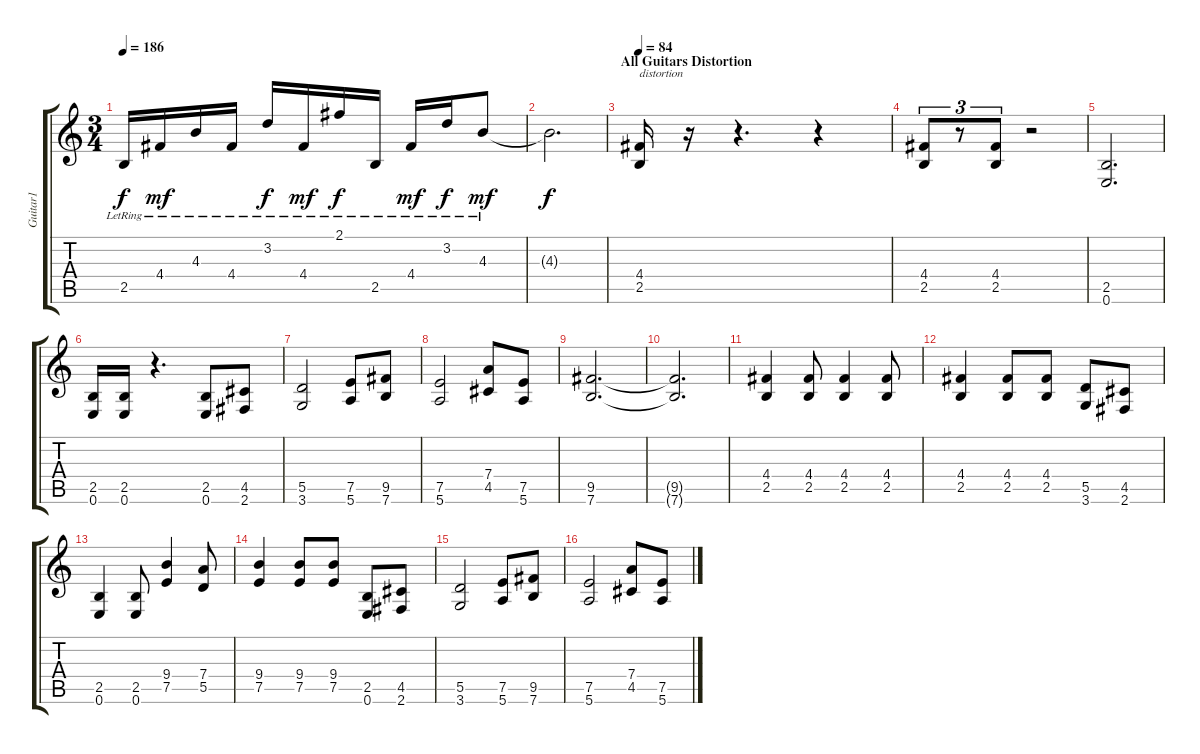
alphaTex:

\track ("Guitar1" "Guitar1") {instrument distortionguitar}
\staff {score tabs}
\tuning (E4 B3 G3 D3 A2 E2) {hide}
\ts (3 4)
\tempo 186
\clef g2
\ks c
2.5{lr}.16{dy f} 4.4{lr}.16{dy mf} 4.3{lr}.16 4.4{lr}.16 3.2{lr}.16{dy f} 4.4{lr}.16{dy mf} 2.1{lr}.16{dy f} 2.5{lr}.16 4.4{lr}.16{dy mf} 3.2{lr}.16{dy f} 4.3{lr}.8{dy mf} |
4.3{t}.2{d dy f} |
\section ("" "All Guitars Distortion")
\tempo 84
(4.4 2.5).16{txt "distortion" volume 12 instrument distortionguitar} r.16 r.4{d} r.4 |
(4.4 2.5).8{tu (3 2)} r.8{tu (3 2)} (4.4 2.5).8{tu (3 2)} r.2 |
(2.5 0.6).2{d} |
(2.5 0.6).16 (2.5 0.6).16 r.4{d} (2.5 0.6).8 (4.5 2.6).8 |
(5.5 3.6).2 (7.5 5.6).8 (9.5 7.6).8 |
(7.5 5.6).2 (7.4 4.5).8 (7.5 5.6).8 |
(9.5 7.6).2{d} |
(9.5{t} 7.6{t}).2{d} |
(4.4 2.5).4 (4.4 2.5).8 (4.4 2.5).4 (4.4 2.5).8 |
(4.4 2.5).4 (4.4 2.5).8 (4.4 2.5).8 (5.5 3.6).8 (4.5 2.6).8 |
(2.5 0.6).4 (2.5 0.6).8 (9.4 7.5).4 (7.4 5.5).8 |
(9.4 7.5).4 (9.4 7.5).8 (9.4 7.5).8 (2.5 0.6).8 (4.5 2.6).8 |
(5.5 3.6).2 (7.5 5.6).8 (9.5 7.6).8 |
(7.5 5.6).2 (7.4 4.5).8 (7.5 5.6).8
